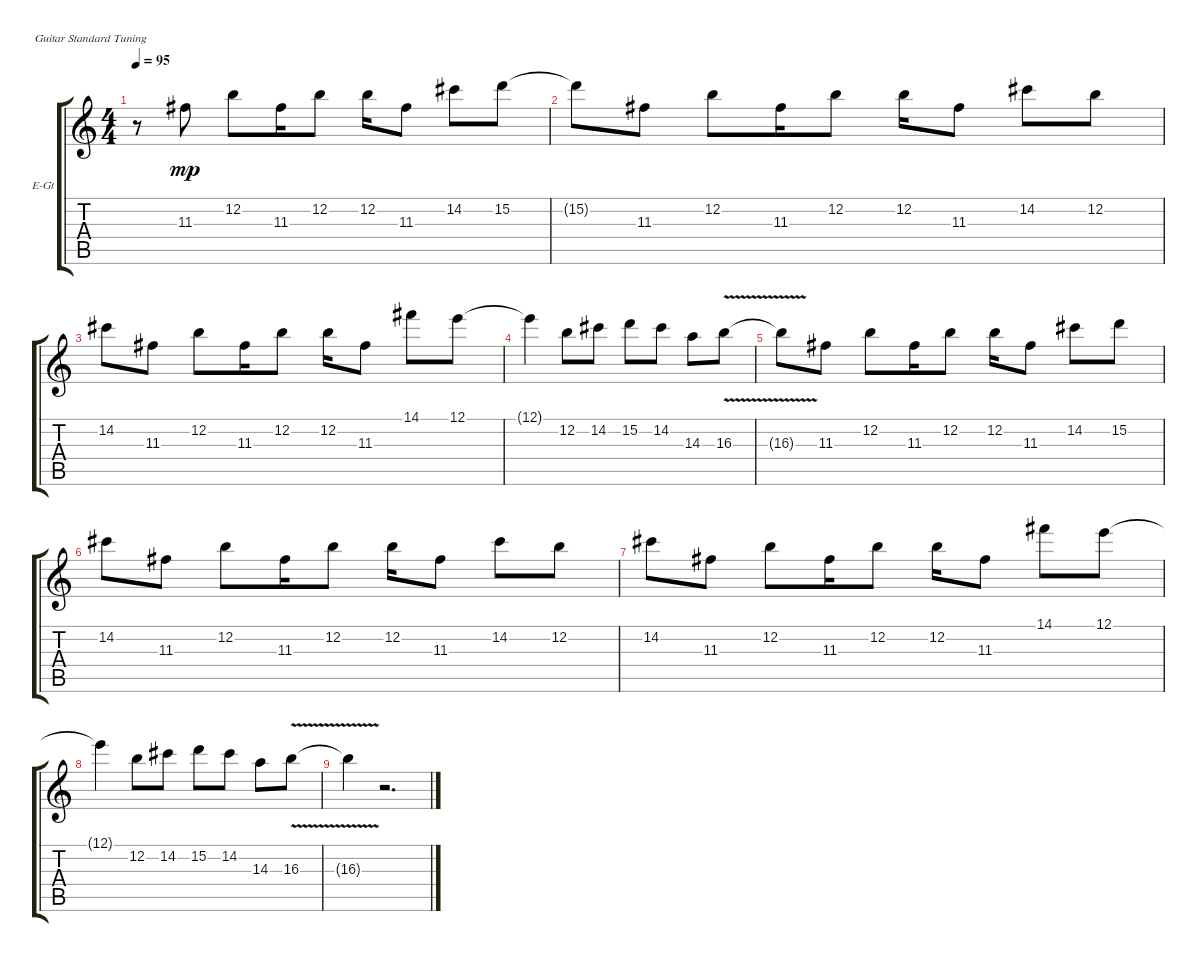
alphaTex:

\defaultSystemsLayout 4
\bracketExtendMode groupsimilarinstruments
\firstSystemTrackNameOrientation horizontal
\otherSystemsTrackNameOrientation horizontal
\track ("Guitar 2" "E-Gt") {instrument electricguitarclean}
\staff {score tabs}
\tuning (E4 B3 G3 D3 A2 E2)
\ts (4 4)
\tempo 95
\clef g2
\scale
0.333333
\ks c
r.8{dy mp} 11.3.8 12.2.8 11.3.16 12.2.8 12.2.16 11.3.8 14.2.8 15.2.8 |
\scale
0.333333 15.2{t}.8 11.3.8 12.2.8 11.3.16 12.2.8 12.2.16 11.3.8 14.2.8 12.2.8 |
\scale
0.333333 14.2.8 11.3.8 12.2.8 11.3.16 12.2.8 12.2.16 11.3.8 14.1.8 12.1.8 |
\scale
0.333333 12.1{t}.4 12.2.8 14.2.8 15.2.8 14.2.8 14.3.8 16.3{v}.8 |
\scale
0.333333 16.3{v t}.8 11.3.8 12.2.8 11.3.16 12.2.8 12.2.16 11.3.8 14.2.8 15.2.8 |
\scale
0.333333 14.2.8 11.3.8 12.2.8 11.3.16 12.2.8 12.2.16 11.3.8 14.2.8 12.2.8 |
\scale
0.333333 14.2.8 11.3.8 12.2.8 11.3.16 12.2.8 12.2.16 11.3.8 14.1.8 12.1.8 |
\scale
0.333333 12.1{t}.4 12.2.8 14.2.8 15.2.8 14.2.8 14.3.8 16.3{v}.8 |
\scale
0.333333 16.3{v t}.4 r.2{d} |
\scale
0.333333 |
|
|
|
\scale
0.333333 |
\scale
0.333333 |
\scale
0.333333
